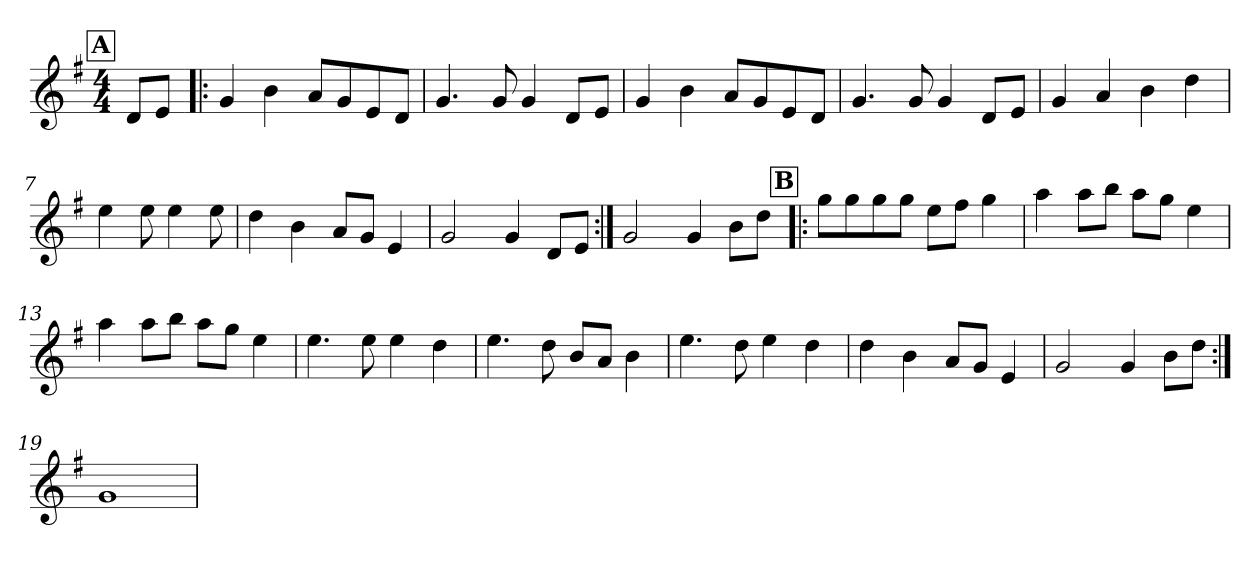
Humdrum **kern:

**kern
*part1
*staff1
*clefG2
*k[f#]
*G:
*M4/4
!!LO:REH:place=s1:a:B:fs=14:t=A
=1
8d/L
8e/J
=2!|:
4g/
4b\
8a/L
8g/
8e/
8d/J
=3
4.g/
8g/
4g/
8d/L
8e/J
=4
4g/
4b\
8a/L
8g/
8e/
8d/J
=5
4.g/
8g/
4g/
8d/L
8e/J
!!LO:LB:g=z
=6
4g/
4a/
4b\
4dd\
=7
4ee\
8ee\
4ee\
8ee\
=8
4dd\
4b\
8a/L
8g/J
4e/
=9
2g/
4g/
8d/L
8e/J
=10:|!
2g/
4g/
8b\L
8dd\J
!!LO:LB:g=z
!!LO:REH:place=s1:a:B:fs=14:t=B
=11!|:
8gg\L
8gg\
8gg\
8gg\J
8ee\L
8ff#\J
4gg\
=12
4aa\
8aa\L
8bb\J
8aa\L
8gg\J
4ee\
=13
4aa\
8aa\L
8bb\J
8aa\L
8gg\J
4ee\
=14
4.ee\
8ee\
4ee\
4dd\
!!LO:LB:g=z
=15
4.ee\
8dd\
8b/L
8a/J
4b\
=16
4.ee\
8dd\
4ee\
4dd\
=17
4dd\
4b\
8a/L
8g/J
4e/
=18
2g/
4g/
8b\L
8dd\J
=19:|!
1g
=
*-
